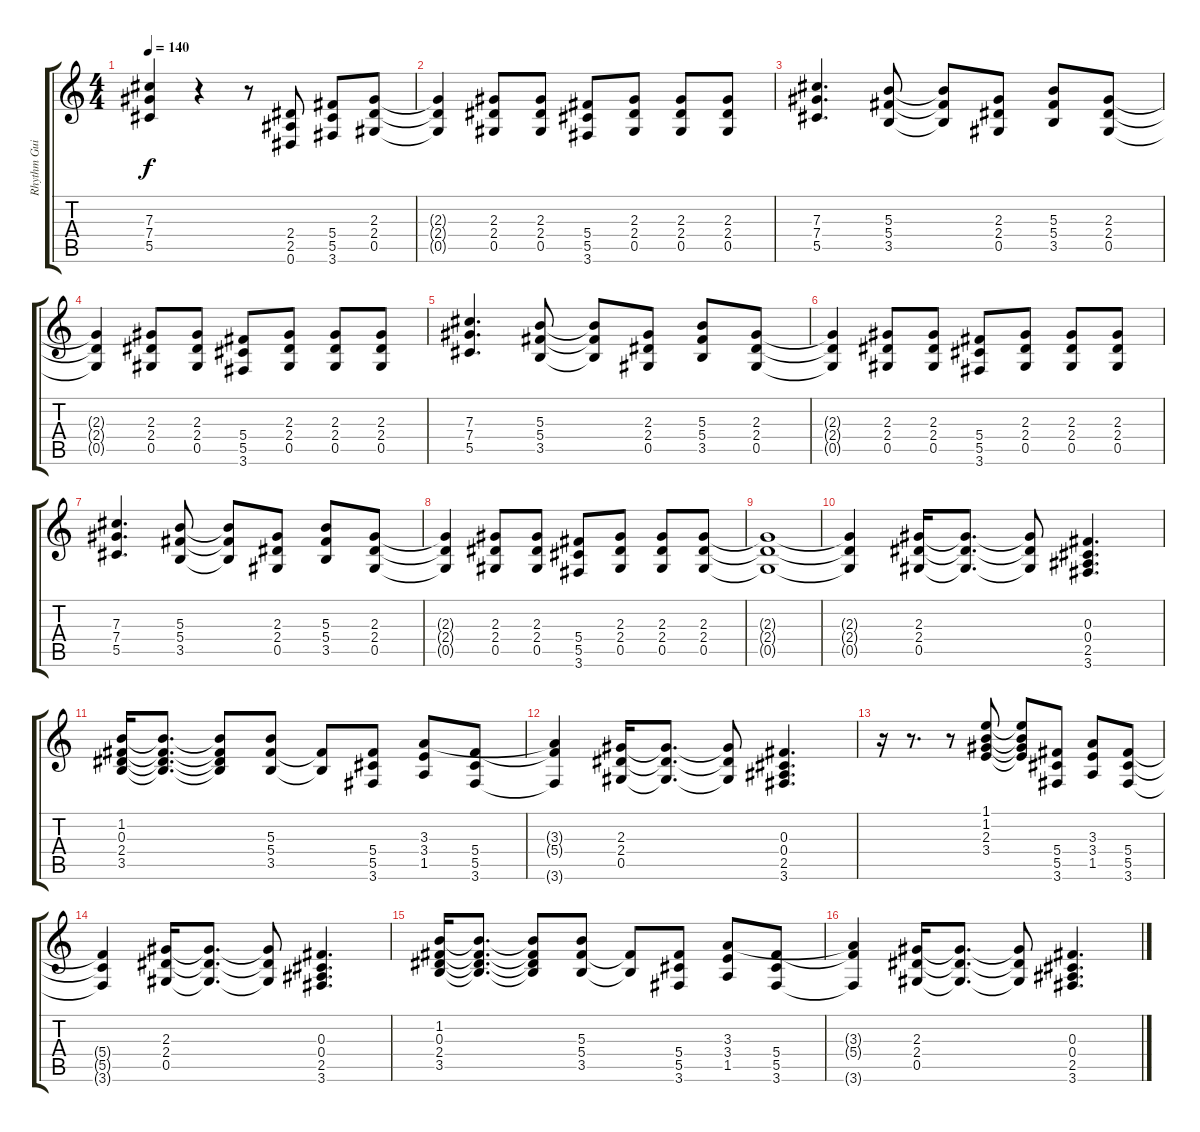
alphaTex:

\track ("Rhythm Guitar: Izzy" "Rhythm Gui") {instrument overdrivenguitar}
\staff {score tabs}
\tuning (Eb4 Bb3 Gb3 Db3 Ab2 Eb2) {hide}
\ts (4 4)
\tempo 140
\clef g2
\ks c
(7.3 7.4 5.5).4{dy f} r.4 r.8 (2.4 2.5 0.6).8 (5.4 5.5 3.6).8 (2.3 2.4 0.5).8 |
(2.3{t} 2.4{t} 0.5{t}).4 (2.3 2.4 0.5).8 (2.3 2.4 0.5).8 (5.4 5.5 3.6).8 (2.3 2.4 0.5).8 (2.3 2.4 0.5).8 (2.3 2.4 0.5).8 |
(7.3 7.4 5.5).4{d} (5.3 5.4 3.5).8 (5.3{t} 5.4{t} 3.5{t}).8 (2.3 2.4 0.5).8 (5.3 5.4 3.5).8 (2.3 2.4 0.5).8 |
(2.3{t} 2.4{t} 0.5{t}).4 (2.3 2.4 0.5).8 (2.3 2.4 0.5).8 (5.4 5.5 3.6).8 (2.3 2.4 0.5).8 (2.3 2.4 0.5).8 (2.3 2.4 0.5).8 |
(7.3 7.4 5.5).4{d} (5.3 5.4 3.5).8 (5.3{t} 5.4{t} 3.5{t}).8 (2.3 2.4 0.5).8 (5.3 5.4 3.5).8 (2.3 2.4 0.5).8 |
(2.3{t} 2.4{t} 0.5{t}).4 (2.3 2.4 0.5).8 (2.3 2.4 0.5).8 (5.4 5.5 3.6).8 (2.3 2.4 0.5).8 (2.3 2.4 0.5).8 (2.3 2.4 0.5).8 |
(7.3 7.4 5.5).4{d} (5.3 5.4 3.5).8 (5.3{t} 5.4{t} 3.5{t}).8 (2.3 2.4 0.5).8 (5.3 5.4 3.5).8 (2.3 2.4 0.5).8 |
(2.3{t} 2.4{t} 0.5{t}).4 (2.3 2.4 0.5).8 (2.3 2.4 0.5).8 (5.4 5.5 3.6).8 (2.3 2.4 0.5).8 (2.3 2.4 0.5).8 (2.3 2.4 0.5).8 |
(2.3{t} 2.4{t} 0.5{t}).1 |
(2.3{t} 2.4{t} 0.5{t}).4 (2.3 2.4 0.5).16 (2.3{t} 2.4{t} 0.5{t}).8{d} (2.3{t} 2.4{t} 0.5{t}).8 (0.3 0.4 2.5 3.6).4{d} |
(1.2 0.3 2.4 3.5).16 (1.2{t} 0.3{t} 2.4{t} 3.5{t}).8{d} (1.2{t} 0.3{t} 2.4{t} 3.5{t}).8 (5.3 5.4 3.5).8 (5.4{t} 3.5{t}).8 (5.4 5.5 3.6).8 (3.3 3.4 1.5).8 (5.4 5.5 3.6).8 |
(3.3{t} 5.4{t} 3.6{t}).4 (2.3 2.4 0.5).16 (2.3{t} 2.4{t} 0.5{t}).8{d} (2.3{t} 2.4{t} 0.5{t}).8 (0.3 0.4 2.5 3.6).4{d} |
r.16 r.8{d} r.8 (1.1 1.2 2.3 3.4).8 (1.1{t} 1.2{t} 2.3{t} 3.4{t}).8 (5.4 5.5 3.6).8 (3.3 3.4 1.5).8 (5.4 5.5 3.6).8 |
(5.4{t} 5.5{t} 3.6{t}).4 (2.3 2.4 0.5).16 (2.3{t} 2.4{t} 0.5{t}).8{d} (2.3{t} 2.4{t} 0.5{t}).8 (0.3 0.4 2.5 3.6).4{d} |
(1.2 0.3 2.4 3.5).16 (1.2{t} 0.3{t} 2.4{t} 3.5{t}).8{d} (1.2{t} 0.3{t} 2.4{t} 3.5{t}).8 (5.3 5.4 3.5).8 (5.4{t} 3.5{t}).8 (5.4 5.5 3.6).8 (3.3 3.4 1.5).8 (5.4 5.5 3.6).8 |
(3.3{t} 5.4{t} 3.6{t}).4 (2.3 2.4 0.5).16 (2.3{t} 2.4{t} 0.5{t}).8{d} (2.3{t} 2.4{t} 0.5{t}).8 (0.3 0.4 2.5 3.6).4{d}
